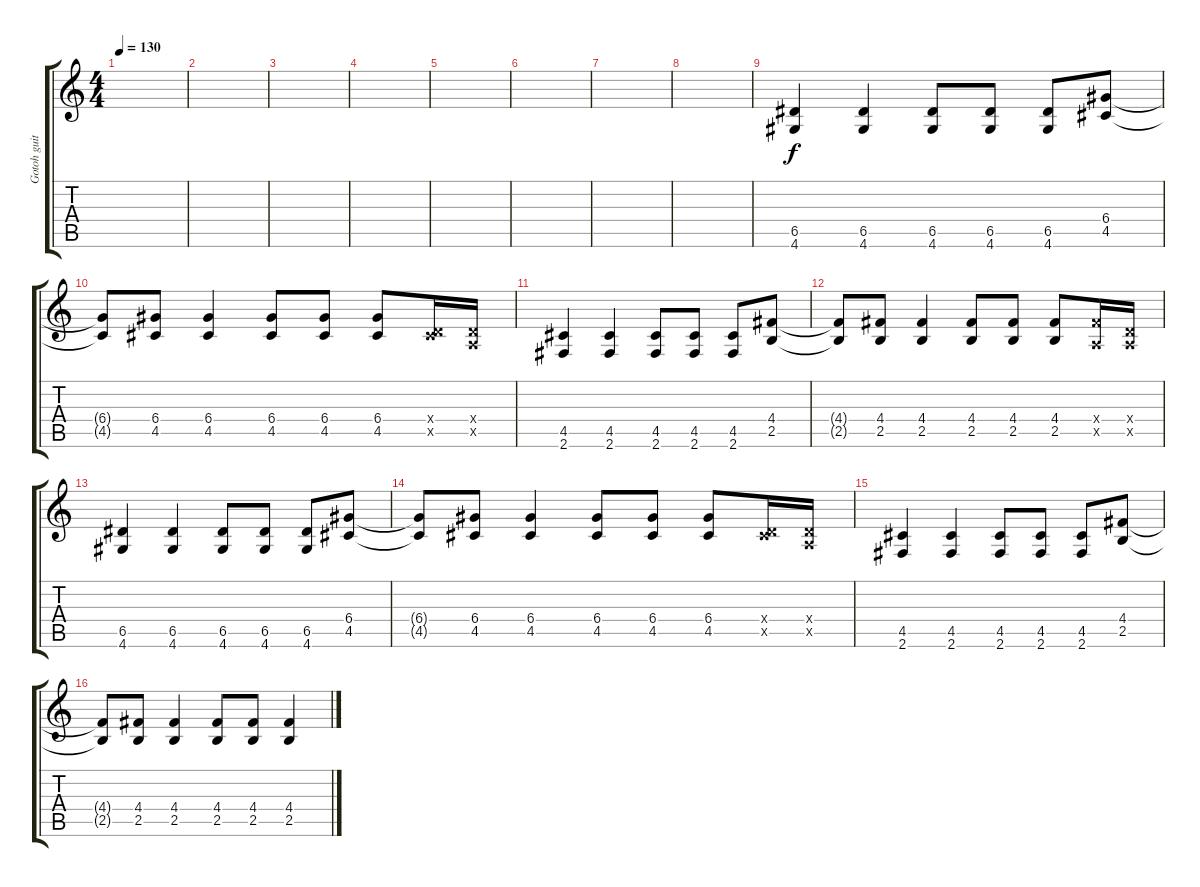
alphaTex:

\track ("Gotoh guitar" "Gotoh guit") {instrument distortionguitar}
\staff {score tabs}
\tuning (E4 B3 G3 D3 A2 E2) {hide}
\ts (4 4)
\tempo 130
\clef g2
\ks c
|
|
|
|
|
|
|
|
(6.5 4.6).4 (6.5 4.6).4 (6.5 4.6).8 (6.5 4.6).8 (6.5 4.6).8 (6.4 4.5).8 |
(6.4{t} 4.5{t}).8 (6.4 4.5).8 (6.4 4.5).4 (6.4 4.5).8 (6.4 4.5).8 (6.4 4.5).8 (0.4{x} 4.5{x}).16 (0.4{x} 0.5{x}).16 |
(4.5 2.6).4 (4.5 2.6).4 (4.5 2.6).8 (4.5 2.6).8 (4.5 2.6).8 (4.4 2.5).8 |
(4.4{t} 2.5{t}).8 (4.4 2.5).8 (4.4 2.5).4 (4.4 2.5).8 (4.4 2.5).8 (4.4 2.5).8 (4.4{x} 0.5{x}).16 (0.4{x} 0.5{x}).16 |
(6.5 4.6).4 (6.5 4.6).4 (6.5 4.6).8 (6.5 4.6).8 (6.5 4.6).8 (6.4 4.5).8 |
(6.4{t} 4.5{t}).8 (6.4 4.5).8 (6.4 4.5).4 (6.4 4.5).8 (6.4 4.5).8 (6.4 4.5).8 (0.4{x} 4.5{x}).16 (0.4{x} 0.5{x}).16 |
(4.5 2.6).4 (4.5 2.6).4 (4.5 2.6).8 (4.5 2.6).8 (4.5 2.6).8 (4.4 2.5).8 |
(4.4{t} 2.5{t}).8 (4.4 2.5).8 (4.4 2.5).4 (4.4 2.5).8 (4.4 2.5).8 (4.4 2.5).4
